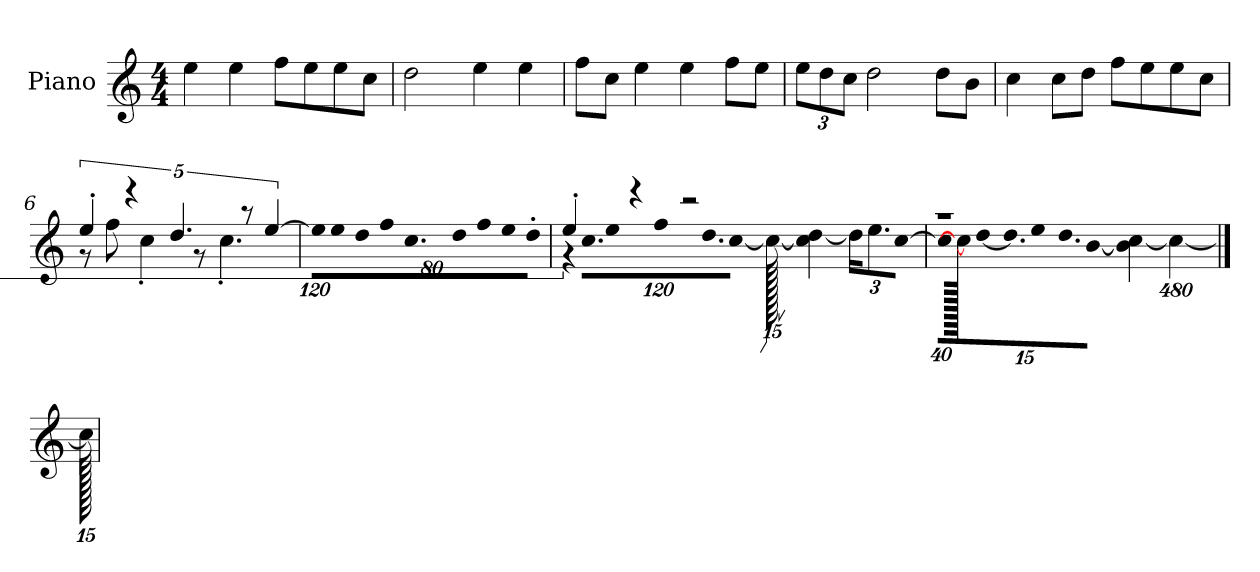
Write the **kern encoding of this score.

**kern
*part1
*staff1
*I"Piano
*I'P-no
*clefG2
*k[]
*M4/4
*MM90
=1
4ee\
4ee\
8ff\L
8ee\
8ee\
8cc\J
=2
2dd\
4ee\
4ee\
=3
8ff\L
8cc\J
4ee\
4ee\
8ff\L
8ee\J
=4
*Xbrackettup
12ee\L
12dd\
12cc\J
2dd\
8dd\L
8b\J
=5
4cc\
8cc\L
8dd\J
8ff\L
8ee\
8ee\
8cc\J
=6
*brackettup
*^
5ee'/	8r
.	8ff\
5r	.
.	4cc'\
5.dd/	.
.	8r
.	4.cc'\
10r	.
[5ee/	.
*v	*v
!!LO:LB:g=z
=7
*Xbrackettup
!LO:N:vis=16
1920%107ee\KL]
!LO:N:vis=8
640%71ee\
!LO:N:vis=8
640%71dd\
!LO:N:vis=8
640%71ff\
9.cc\
!LO:N:vis=8
640%71dd\
!LO:N:vis=8
640%71ff\
!LO:N:vis=8
640%71ee\
!LO:N:vis=8
640%71dd'\J
=8
*^
*	*brackettup
!	!LO:N:vis=32
4ee'/	640%23r
!	!LO:N:vis=16.
.	960%103cc\KL
!	!LO:N:vis=8
.	960%137ee\
4r	.
!	!LO:N:vis=16
.	1920%137ff\L
!	!LO:N:vis=16.
.	960%103dd\
.	[480%17cc\JJ
2r	1920cc\_
.	4cc\] [4dd\
*	*Xbrackettup
.	24dd\KL]
.	12.ee\
.	[640%53cc\J
=9	=9
!	!LO:N:vis=32
1r	640%23cc\LLL]
.	1920cc\_
!	!LO:N:vis=32
.	[640%23dd\JJ
!	!LO:N:vis=8.
.	640%137dd\]
!	!LO:N:vis=16
.	1920%137ee\L
!	!LO:N:vis=16.
.	960%103dd\
!	!LO:N:vis=32
.	[640%23b\JJk
.	4b\] [4cc\
.	1920%479cc\_
1920ryy	.
*v	*v
==10
1920cc\]
=
*-
